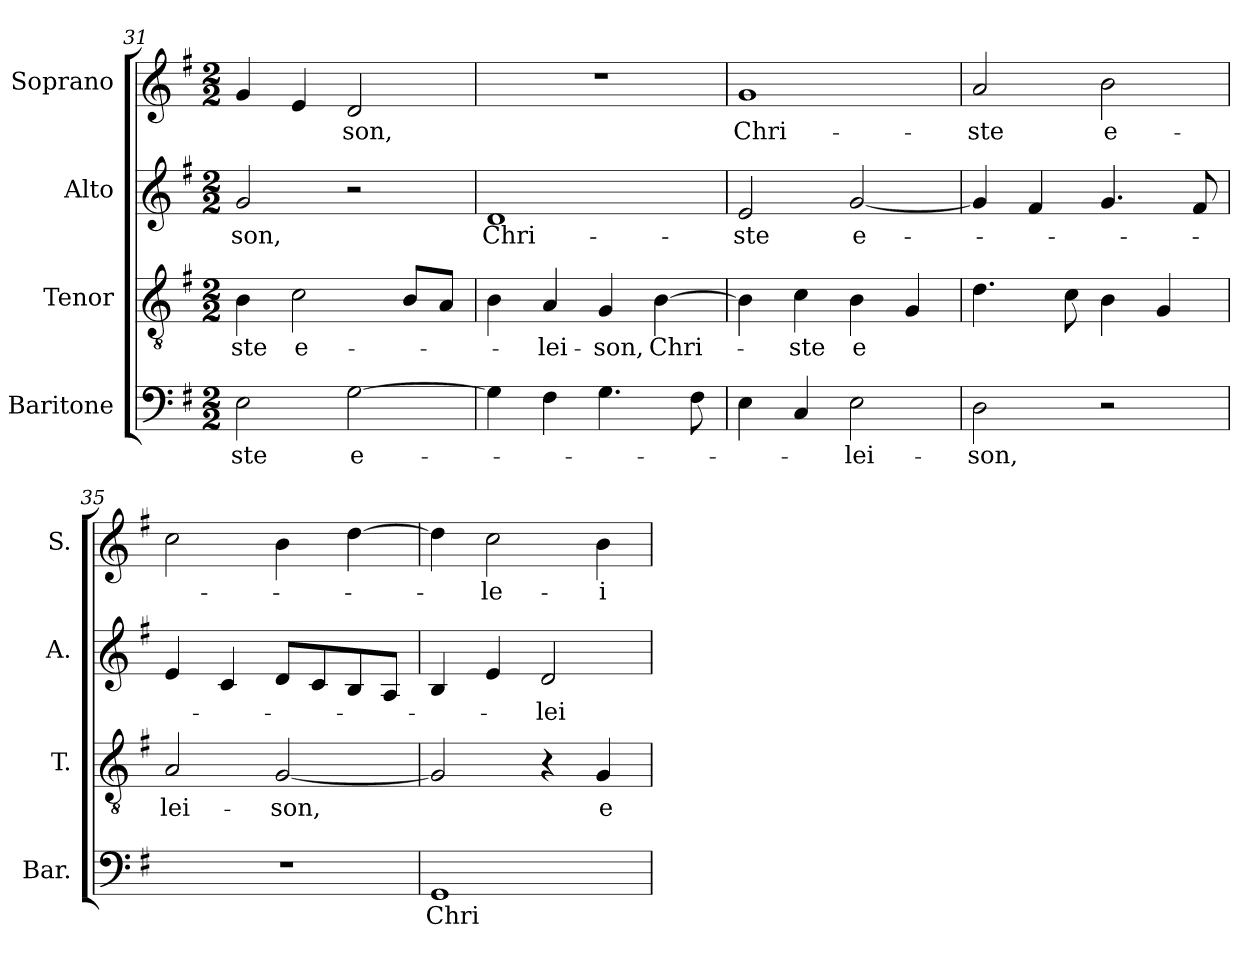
**kern	**text	**kern	**text	**kern	**text	**kern	**text
*part4	*part4	*part3	*part3	*part2	*part2	*part1	*part1
*staff4	*staff4	*staff3	*staff3	*staff2	*staff2	*staff1	*staff1
*I"Baritone	*	*I"Tenor	*	*I"Alto	*	*I"Soprano	*
*I'Bar.	*	*I'T.	*	*I'A.	*	*I'S.	*
*clefF4	*	*clefGv2	*	*clefG2	*	*clefG2	*
*	*	*ITrd7c12	*	*	*	*	*
*k[f#]	*	*k[f#]	*	*k[f#]	*	*k[f#]	*
*G:	*	*G:	*	*G:	*	*G:	*
*M2/2	*	*M2/2	*	*M2/2	*	*M2/2	*
=31	=31	=31	=31	=31	=31	=31	=31
!	!LO:LY:b:color=#000000	!	!	!	!	!	!
!	!	!	!LO:LY:b:color=#000000	!	!	!	!
!	!	!	!	!	!LO:LY:b:color=#000000	!	!
2Ei\	-ste	4BBi\	-ste	2gi/	-son,	4gi/	.
!	!	!	!LO:LY:b:color=#000000	!	!	!	!
.	.	2Ci\	e-	.	.	4ei/	.
!	!LO:LY:b:color=#000000	!	!	!	!	!	!
!	!	!	!	!	!	!	!LO:LY:b:color=#000000
[2Gi\	e-	.	.	2r	.	2di/	son,
.	.	8BBi/L	.	.	.	.	.
.	.	8AAi/J	.	.	.	.	.
=32	=32	=32	=32	=32	=32	=32	=32
!	!	!	!	!	!LO:LY:b:color=#000000	!	!
4Gi\]	.	4BBi\	.	1di	Chri-	1r	.
!	!	!	!LO:LY:b:color=#000000	!	!	!	!
4F#i\	.	4AAi/	-lei-	.	.	.	.
!	!	!	!LO:LY:b:color=#000000	!	!	!	!
4.Gi\	.	4GGi/	-son,	.	.	.	.
!	!	!	!LO:LY:b:color=#000000	!	!	!	!
.	.	[4BBi\	Chri-	.	.	.	.
8F#i\	.	.	.	.	.	.	.
=33	=33	=33	=33	=33	=33	=33	=33
!	!	!	!	!	!LO:LY:b:color=#000000	!	!
!	!	!	!	!	!	!	!LO:LY:b:color=#000000
4Ei\	.	4BBi\]	.	2ei/	-ste	1gi	Chri-
!	!	!	!LO:LY:b:color=#000000	!	!	!	!
4Ci/	.	4Ci\	-ste	.	.	.	.
!	!LO:LY:b:color=#000000	!	!	!	!	!	!
!	!	!	!LO:LY:b:color=#000000	!	!	!	!
!	!	!	!	!	!LO:LY:b:color=#000000	!	!
2Ei\	-lei-	4BBi\	e	[2gi/	e-	.	.
.	.	4GGi/	.	.	.	.	.
=34	=34	=34	=34	=34	=34	=34	=34
!	!LO:LY:b:color=#000000	!	!	!	!	!	!
!	!	!	!	!	!	!	!LO:LY:b:color=#000000
2Di\	-son,	4.Di\	.	4gi/]	.	2ai/	-ste
.	.	.	.	4f#i/	.	.	.
.	.	8Ci\	.	.	.	.	.
!	!	!	!	!	!	!	!LO:LY:b:color=#000000
2r	.	4BBi\	.	4.gi/	.	2bi\	e-
.	.	4GGi/	.	.	.	.	.
.	.	.	.	8f#i/	.	.	.
!!LO:LB:g=z
=35	=35	=35	=35	=35	=35	=35	=35
!	!	!	!LO:LY:b:color=#000000	!	!	!	!
1r	.	2AAi/	lei-	4ei/	.	2cci\	.
.	.	.	.	4ci/	.	.	.
!	!	!	!LO:LY:b:color=#000000	!	!	!	!
.	.	[2GGi/	-son,	8di/L	.	4bi\	.
.	.	.	.	8ci/	.	.	.
.	.	.	.	8Bi/	.	[4ddi\	.
.	.	.	.	8Ai/J	.	.	.
=36	=36	=36	=36	=36	=36	=36	=36
!	!LO:LY:b:color=#000000	!	!	!	!	!	!
1GGi	Chri-	2GGi/]	.	4Bi/	.	4ddi\]	.
!	!	!	!	!	!	!	!LO:LY:b:color=#000000
.	.	.	.	4ei/	.	2cci\	-le-
!	!	!	!	!	!LO:LY:b:color=#000000	!	!
.	.	4r	.	2di/	-lei-	.	.
!	!	!	!LO:LY:b:color=#000000	!	!	!	!
!	!	!	!	!	!	!	!LO:LY:b:color=#000000
.	.	4GGi/	e-	.	.	4bi\	-i
=	=	=	=	=	=	=	=
*-	*-	*-	*-	*-	*-	*-	*-
